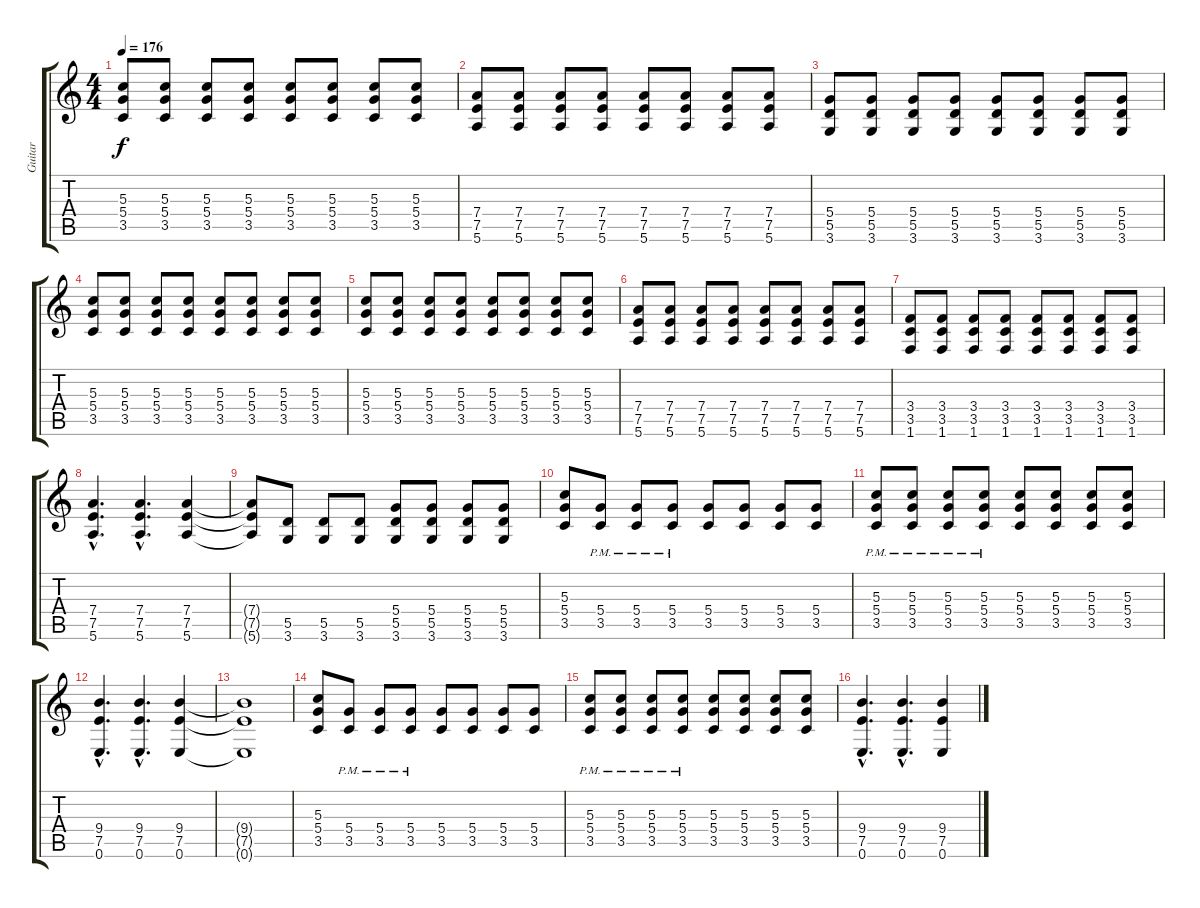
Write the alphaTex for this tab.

\track ("Guitar" "Guitar") {instrument distortionguitar}
\staff {score tabs}
\tuning (E4 B3 G3 D3 A2 E2) {hide}
\ts (4 4)
\tempo 176
\clef g2
\ks c
(5.3 5.4 3.5).8{dy f} (5.3 5.4 3.5).8 (5.3 5.4 3.5).8 (5.3 5.4 3.5).8 (5.3 5.4 3.5).8 (5.3 5.4 3.5).8 (5.3 5.4 3.5).8 (5.3 5.4 3.5).8 |
(7.4 7.5 5.6).8 (7.4 7.5 5.6).8 (7.4 7.5 5.6).8 (7.4 7.5 5.6).8 (7.4 7.5 5.6).8 (7.4 7.5 5.6).8 (7.4 7.5 5.6).8 (7.4 7.5 5.6).8 |
(5.4 5.5 3.6).8 (5.4 5.5 3.6).8 (5.4 5.5 3.6).8 (5.4 5.5 3.6).8 (5.4 5.5 3.6).8 (5.4 5.5 3.6).8 (5.4 5.5 3.6).8 (5.4 5.5 3.6).8 |
(5.3 5.4 3.5).8 (5.3 5.4 3.5).8 (5.3 5.4 3.5).8 (5.3 5.4 3.5).8 (5.3 5.4 3.5).8 (5.3 5.4 3.5).8 (5.3 5.4 3.5).8 (5.3 5.4 3.5).8 |
(5.3 5.4 3.5).8 (5.3 5.4 3.5).8 (5.3 5.4 3.5).8 (5.3 5.4 3.5).8 (5.3 5.4 3.5).8 (5.3 5.4 3.5).8 (5.3 5.4 3.5).8 (5.3 5.4 3.5).8 |
(7.4 7.5 5.6).8 (7.4 7.5 5.6).8 (7.4 7.5 5.6).8 (7.4 7.5 5.6).8 (7.4 7.5 5.6).8 (7.4 7.5 5.6).8 (7.4 7.5 5.6).8 (7.4 7.5 5.6).8 |
(3.4 3.5 1.6).8 (3.4 3.5 1.6).8 (3.4 3.5 1.6).8 (3.4 3.5 1.6).8 (3.4 3.5 1.6).8 (3.4 3.5 1.6).8 (3.4 3.5 1.6).8 (3.4 3.5 1.6).8 |
(7.4{hac} 7.5{hac} 5.6{hac}).4{d} (7.4{hac} 7.5{hac} 5.6{hac}).4{d} (7.4 7.5 5.6).4 |
(7.4{t} 7.5{t} 5.6{t}).8 (5.5 3.6).8{volume 9} (5.5 3.6).8{volume 13} (5.5 3.6).8 (5.4 5.5 3.6).8 (5.4 5.5 3.6).8 (5.4 5.5 3.6).8 (5.4 5.5 3.6).8 |
(5.3 5.4 3.5).8 (5.4{pm} 3.5).8{volume 9} (5.4{pm} 3.5).8{volume 13} (5.4{pm} 3.5).8 (5.4 3.5).8 (5.4 3.5).8 (5.4 3.5).8 (5.4 3.5).8 |
(5.3{pm} 5.4 3.5).8 (5.3{pm} 5.4 3.5).8 (5.3{pm} 5.4 3.5).8 (5.3{pm} 5.4 3.5).8 (5.3 5.4 3.5).8 (5.3 5.4 3.5).8 (5.3 5.4 3.5).8 (5.3 5.4 3.5).8 |
(9.4{hac} 7.5{hac} 0.6{hac}).4{d} (9.4{hac} 7.5{hac} 0.6{hac}).4{d} (9.4 7.5 0.6).4 |
(9.4{t} 7.5{t} 0.6{t}).1 |
(5.3 5.4 3.5).8 (5.4{pm} 3.5).8{volume 9} (5.4{pm} 3.5).8{volume 13} (5.4{pm} 3.5).8 (5.4 3.5).8 (5.4 3.5).8 (5.4 3.5).8 (5.4 3.5).8 |
(5.3{pm} 5.4 3.5).8 (5.3{pm} 5.4 3.5).8 (5.3{pm} 5.4 3.5).8 (5.3{pm} 5.4 3.5).8 (5.3 5.4 3.5).8 (5.3 5.4 3.5).8 (5.3 5.4 3.5).8 (5.3 5.4 3.5).8 |
(9.4{hac} 7.5{hac} 0.6{hac}).4{d} (9.4{hac} 7.5{hac} 0.6{hac}).4{d} (9.4 7.5 0.6).4
